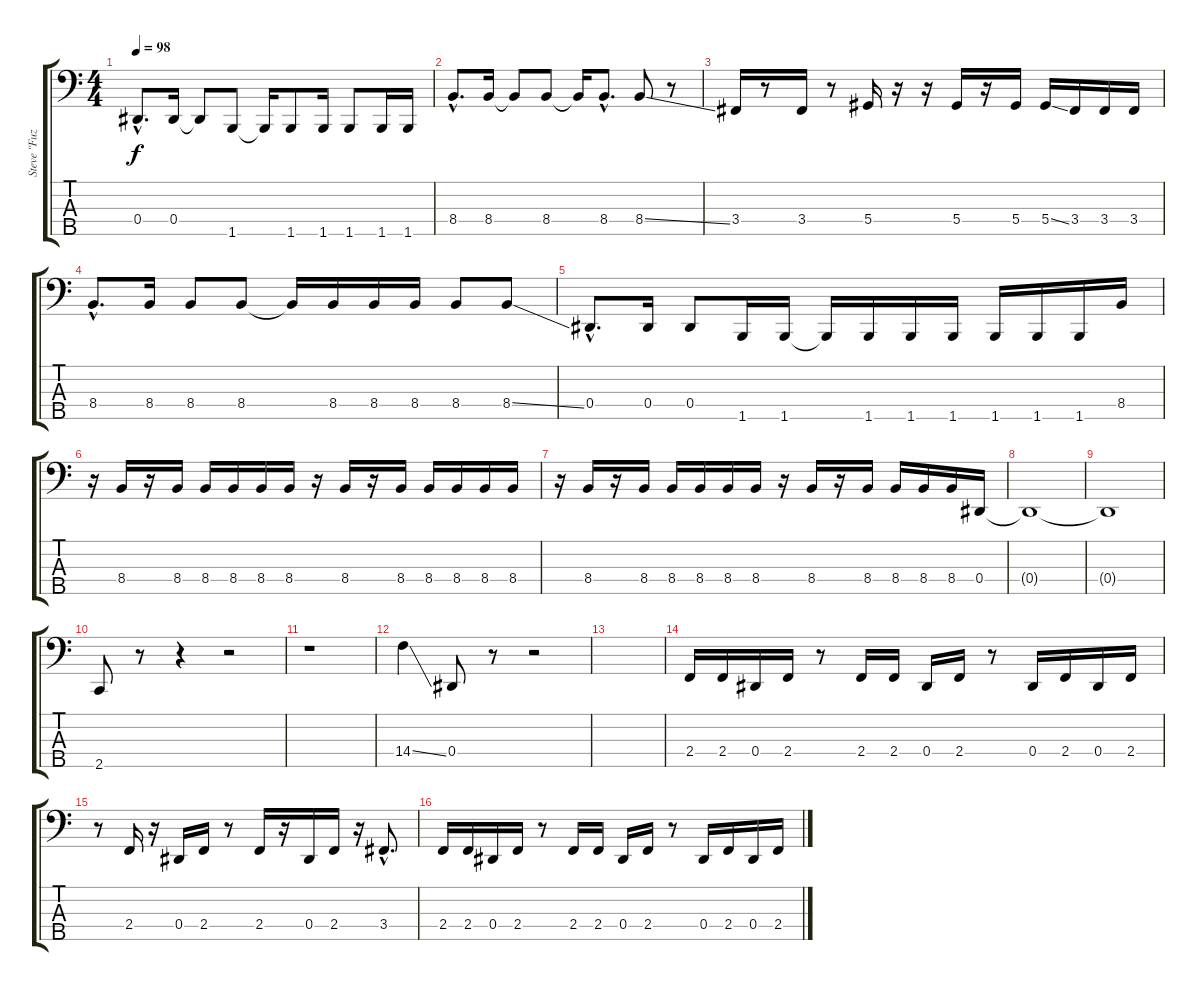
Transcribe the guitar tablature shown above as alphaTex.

\track ("Steve \"Fuzz\" Kmak-Doubled" "Steve \"Fuz") {instrument electricbassfinger}
\staff {score tabs}
\tuning (Gb2 Db2 Ab1 Eb1 Bb0) {hide}
\ts (4 4)
\tempo 98
\clef f4
\ks c
0.4{hac}.8{d dy f} 0.4.16 0.4{t}.8 1.5.8 1.5{t}.16 1.5.8 1.5.16 1.5.8 1.5.16 1.5.16 |
8.4{hac}.8{d} 8.4.16 8.4{t}.8 8.4.8 8.4{t}.16 8.4{hac}.8{d} 8.4{ss}.8 r.8 |
3.4.16 r.8 3.4.16 r.8 5.4.16 r.16 r.16 5.4.16 r.16 5.4.16 5.4{ss}.16 3.4.16 3.4.16 3.4.16 |
8.4{hac}.8{d} 8.4.16 8.4.8 8.4.8 8.4{t}.16 8.4.16 8.4.16 8.4.16 8.4.8 8.4{ss}.8 |
0.4{hac}.8{d} 0.4.16 0.4.8 1.5.16 1.5.16 1.5{t}.16 1.5.16 1.5.16 1.5.16 1.5.16 1.5.16 1.5.16 8.4.16 |
r.16 8.4.16 r.16 8.4.16 8.4.16 8.4.16 8.4.16 8.4.16 r.16 8.4.16 r.16 8.4.16 8.4.16 8.4.16 8.4.16 8.4.16 |
r.16 8.4.16 r.16 8.4.16 8.4.16 8.4.16 8.4.16 8.4.16 r.16 8.4.16 r.16 8.4.16 8.4.16 8.4.16 8.4.16 0.4.16 |
0.4{t}.1 |
0.4{t}.1 |
2.5.8 r.8 r.4 r.2 |
r.1 |
14.4{ss}.4 0.4.8 r.8 r.2 |
|
2.4.16 2.4.16 0.4.16 2.4.16 r.8 2.4.16 2.4.16 0.4.16 2.4.16 r.8 0.4.16 2.4.16 0.4.16 2.4.16 |
r.8 2.4.16 r.16 0.4.16 2.4.16 r.8 2.4.16 r.16 0.4.16 2.4.16 r.16 3.4{hac}.8{d} |
2.4.16 2.4.16 0.4.16 2.4.16 r.8 2.4.16 2.4.16 0.4.16 2.4.16 r.8 0.4.16 2.4.16 0.4.16 2.4.16
